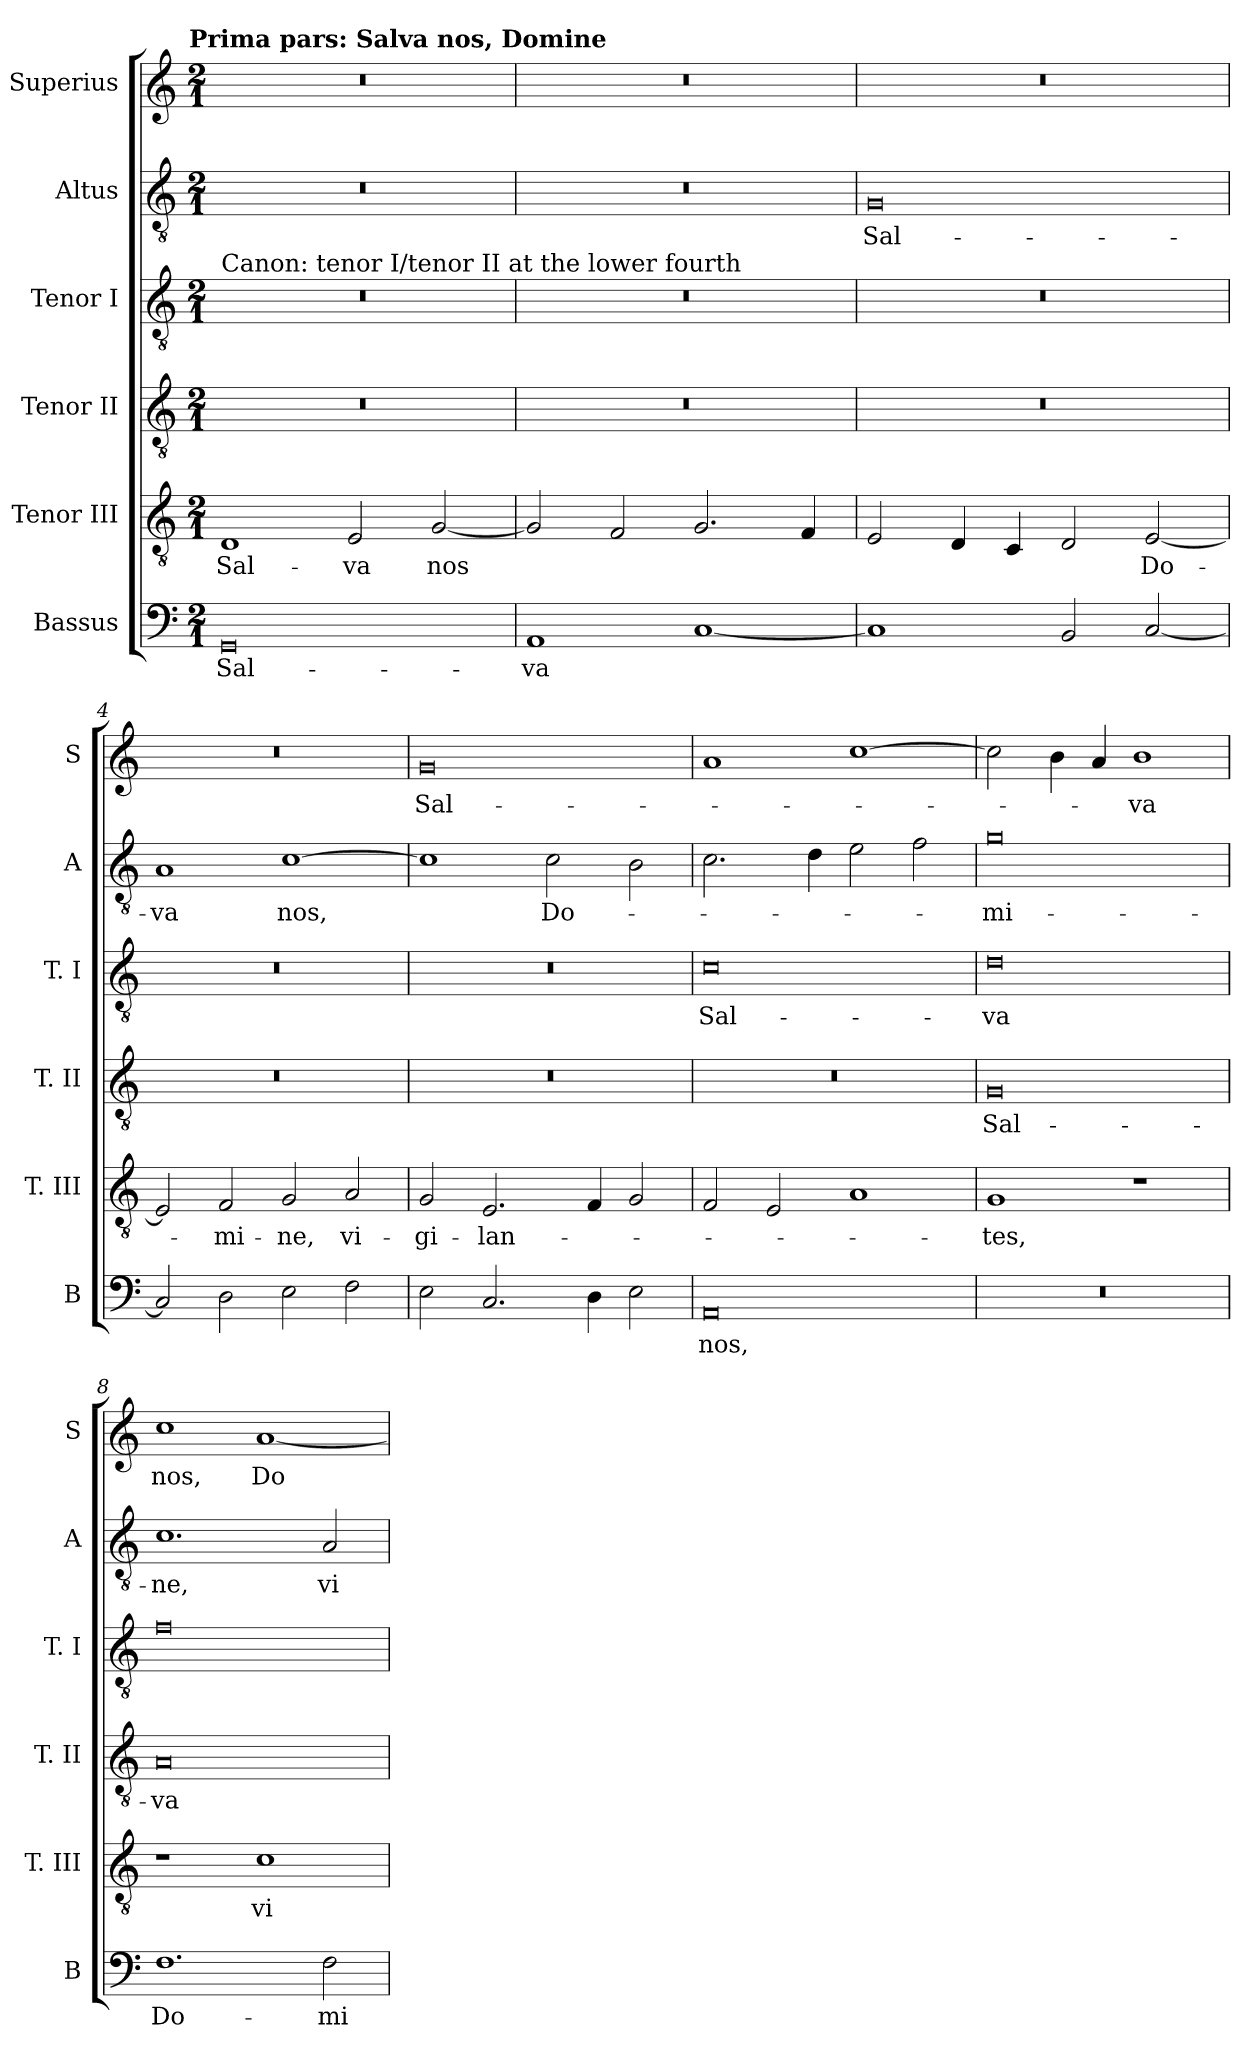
**kern	**text	**kern	**text	**kern	**text	**kern	**text	**kern	**text	**kern	**text
*part6	*part6	*part5	*part5	*part4	*part4	*part3	*part3	*part2	*part2	*part1	*part1
*staff6	*staff6	*staff5	*staff5	*staff4	*staff4	*staff3	*staff3	*staff2	*staff2	*staff1	*staff1
*I"Bassus	*	*I"Tenor III	*	*I"Tenor II	*	*I"Tenor I	*	*I"Altus	*	*I"Superius	*
*I'B	*	*I'T. III	*	*I'T. II	*	*I'T. I	*	*I'A	*	*I'S	*
*clefF4	*	*clefGv2	*	*clefGv2	*	*clefGv2	*	*clefGv2	*	*clefG2	*
*k[]	*	*k[]	*	*k[]	*	*k[]	*	*k[]	*	*k[]	*
*C:	*	*C:	*	*C:	*	*C:	*	*C:	*	*C:	*
!!LO:TX:omd:t=Prima pars&colon; Salva nos, Domine
*M2/1	*	*M2/1	*	*M2/1	*	*M2/1	*	*M2/1	*	*M2/1	*
=1	=1	=1	=1	=1	=1	=1	=1	=1	=1	=1	=1
!	!	!	!	!	!	!LO:TX:a:t=Canon&colon; tenor I/tenor II at the lower fourth	!	!	!	!	!
0GG	Sal-	1D	Sal-	0r	.	0r	.	0r	.	0r	.
.	.	2E	-va	.	.	.	.	.	.	.	.
.	.	[2G	nos	.	.	.	.	.	.	.	.
=2	=2	=2	=2	=2	=2	=2	=2	=2	=2	=2	=2
1AA	-va	2G]	.	0r	.	0r	.	0r	.	0r	.
.	.	2F	.	.	.	.	.	.	.	.	.
[1C	.	2.G	.	.	.	.	.	.	.	.	.
.	.	4F	.	.	.	.	.	.	.	.	.
=3	=3	=3	=3	=3	=3	=3	=3	=3	=3	=3	=3
1C]	.	2E	.	0r	.	0r	.	0G	Sal-	0r	.
.	.	4D	.	.	.	.	.	.	.	.	.
.	.	4C	.	.	.	.	.	.	.	.	.
2BB	.	2D	.	.	.	.	.	.	.	.	.
[2C	.	[2E	Do-	.	.	.	.	.	.	.	.
=4	=4	=4	=4	=4	=4	=4	=4	=4	=4	=4	=4
2C]	.	2E]	.	0r	.	0r	.	1A	-va	0r	.
2D	.	2F	-mi-	.	.	.	.	.	.	.	.
2E	.	2G	-ne,	.	.	.	.	[1c	nos,	.	.
2F	.	2A	vi-	.	.	.	.	.	.	.	.
=5	=5	=5	=5	=5	=5	=5	=5	=5	=5	=5	=5
2E	.	2G	-gi-	0r	.	0r	.	1c]	.	0g	Sal-
2.C	.	2.E	-lan-	.	.	.	.	.	.	.	.
.	.	.	.	.	.	.	.	2c	Do-	.	.
4D	.	4F	.	.	.	.	.	.	.	.	.
2E	.	2G	.	.	.	.	.	2B	.	.	.
=6	=6	=6	=6	=6	=6	=6	=6	=6	=6	=6	=6
0AA	nos,	2F	.	0r	.	0c	Sal-	2.c	.	1a	.
.	.	2E	.	.	.	.	.	.	.	.	.
.	.	.	.	.	.	.	.	4d	.	.	.
.	.	1A	.	.	.	.	.	2e	.	[1cc	.
.	.	.	.	.	.	.	.	2f	.	.	.
=7	=7	=7	=7	=7	=7	=7	=7	=7	=7	=7	=7
0r	.	1G	-tes,	0G	Sal-	0d	-va	0g	-mi-	2cc]	.
.	.	.	.	.	.	.	.	.	.	4b	.
.	.	.	.	.	.	.	.	.	.	4a	.
.	.	1r	.	.	.	.	.	.	.	1b	-va
=8	=8	=8	=8	=8	=8	=8	=8	=8	=8	=8	=8
1.F	Do-	1r	.	0A	-va	0f	.	1.c	-ne,	1cc	nos,
.	.	1c	vi-	.	.	.	.	.	.	[1a	Do-
2F	-mi-	.	.	.	.	.	.	2A	vi-	.	.
=	=	=	=	=	=	=	=	=	=	=	=
*-	*-	*-	*-	*-	*-	*-	*-	*-	*-	*-	*-
